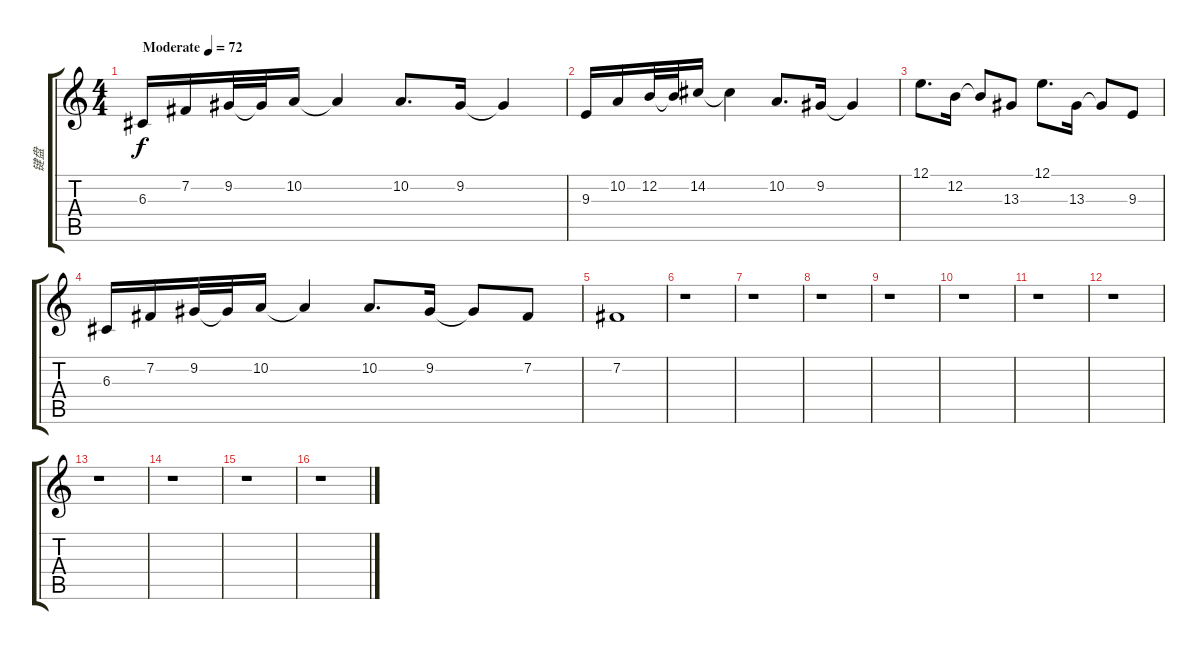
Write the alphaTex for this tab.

\track ("键盘" "键盘") {instrument fx5brightness}
\staff {score tabs}
\tuning (E4 B3 G3 D3 A2 E2) {hide}
\ts (4 4)
\tempo (72 "Moderate")
\clef g2
\ks c
6.3.16{dy f instrument fx5brightness} 7.2.16 9.2.32 9.2{t}.32 10.2.16 10.2{t}.4 10.2.8{d} 9.2.16 9.2{t}.4 |
9.3.16 10.2.16 12.2.32 12.2{t}.32 14.2.16 14.2{t}.4 10.2.8{d} 9.2.16 9.2{t}.4 |
12.1.8{d} 12.2.16 12.2{t}.8 13.3.8 12.1.8{d} 13.3.16 13.3{t}.8 9.3.8 |
6.3.16 7.2.16 9.2.32 9.2{t}.32 10.2.16 10.2{t}.4 10.2.8{d} 9.2.16 9.2{t}.8 7.2.8 |
7.2.1 |
r.1 |
r.1 |
r.1 |
r.1 |
r.1 |
r.1 |
r.1 |
r.1 |
r.1 |
r.1 |
r.1
